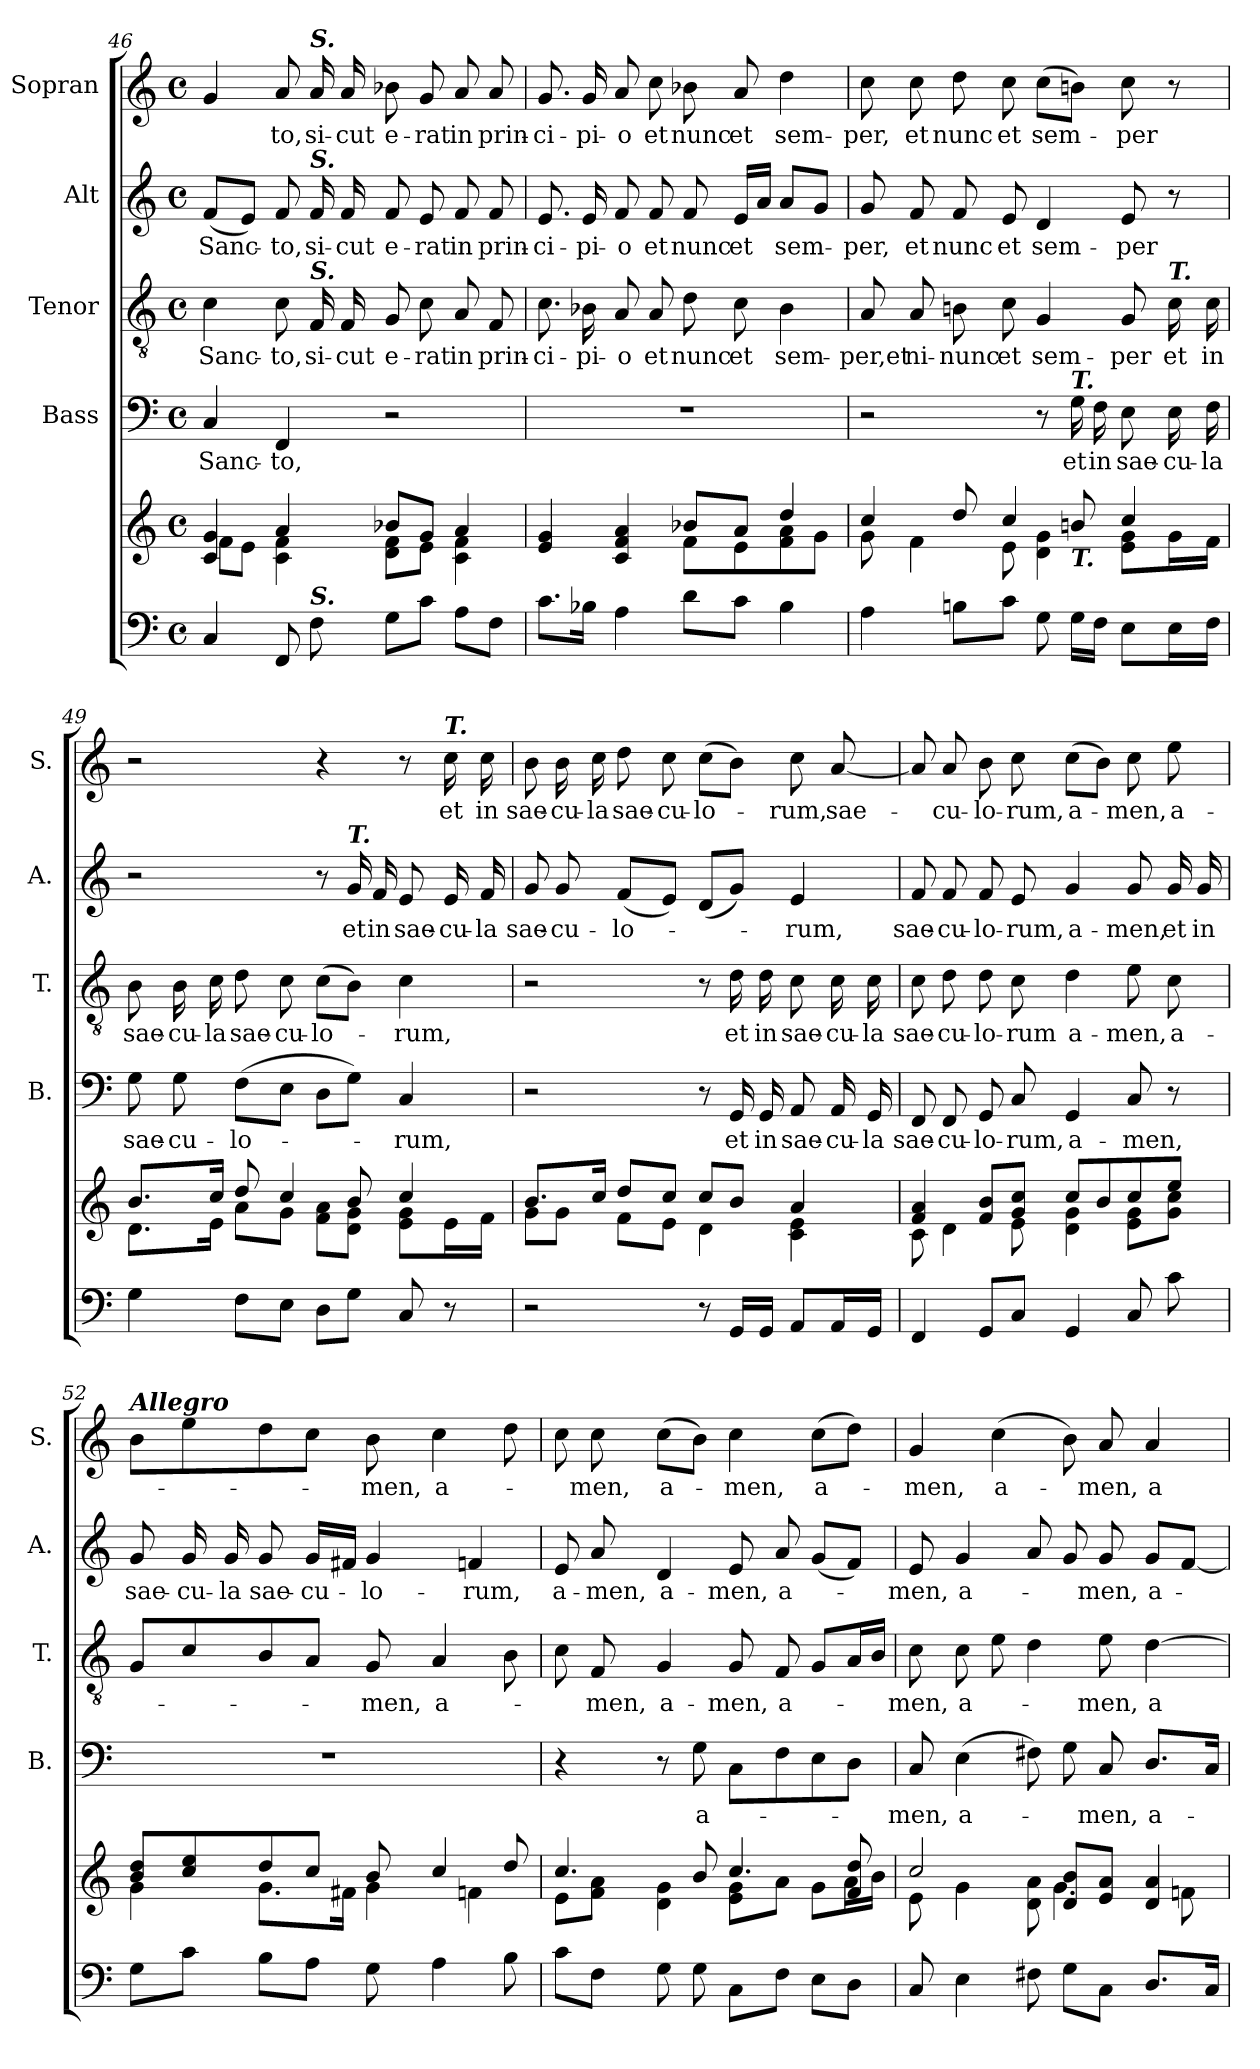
**kern	**kern	**kern	**text	**kern	**text	**kern	**text	**kern	**text
*part5	*part5	*part4	*part4	*part3	*part3	*part2	*part2	*part1	*part1
*staff6	*staff5	*staff4	*staff4	*staff3	*staff3	*staff2	*staff2	*staff1	*staff1
*	*	*I"Bass	*	*I"Tenor	*	*I"Alt	*	*I"Sopran	*
*	*	*I'B.	*	*I'T.	*	*I'A.	*	*I'S.	*
*clefF4	*clefG2	*clefF4	*	*clefGv2	*	*clefG2	*	*clefG2	*
*k[]	*k[]	*k[]	*	*k[]	*	*k[]	*	*k[]	*
*C:	*C:	*C:	*	*C:	*	*C:	*	*C:	*
*M4/4	*M4/4	*M4/4	*	*M4/4	*	*M4/4	*	*M4/4	*
*met(c)	*met(c)	*met(c)	*	*met(c)	*	*met(c)	*	*met(c)	*
=46	=46	=46	=46	=46	=46	=46	=46	=46	=46
*	*^	*	*	*	*	*	*	*	*
!	!	!	!	!LO:LY:b	!	!LO:LY:b	!	!LO:LY:b	!	!
4C/	4c/ 4g/	8f\L	4C/	Sanc-	4c\	Sanc-	(<8f/L	Sanc-	4g/	.
.	.	8e\J	.	.	.	.	8e/J)	.	.	.
!	!	!	!	!LO:LY:b	!	!LO:LY:b	!	!LO:LY:b	!	!LO:LY:b
8FF/	4a/	4c\ 4f\	4FF/	-to,	8c\	-to,	8f/	-to,	8a/	-to,
!	!	!	!	!	!	!	!	!	!LO:TX:a:Bi:t=S.	!
!	!	!	!	!	!	!	!LO:TX:a:Bi:t=S.	!	!	!
!	!	!	!	!	!LO:TX:a:Bi:t=S.	!	!	!	!	!
!LO:TX:a:Bi:t=S.	!	!	!	!	!	!	!	!	!	!
!	!	!	!	!	!	!LO:LY:b	!	!LO:LY:b	!	!LO:LY:b
8F\	.	.	.	.	16F/	si-	16f/	si-	16a/	si-
!	!	!	!	!	!	!LO:LY:b	!	!LO:LY:b	!	!LO:LY:b
.	.	.	.	.	16F/	-cut	16f/	-cut	16a/	-cut
!	!	!	!	!	!	!LO:LY:b	!	!LO:LY:b	!	!LO:LY:b
8G\L	8b-X/L	8d\ 8f\L	2r	.	8G/	e-	8f/	e-	8b-X\	e-
!	!	!	!	!	!	!LO:LY:b	!	!LO:LY:b	!	!LO:LY:b
8c\J	8g/J	8e\J	.	.	8c\	-rat	8e/	-rat	8g/	-rat
!	!	!	!	!	!	!LO:LY:b	!	!LO:LY:b	!	!LO:LY:b
8A\L	4a/	4c\ 4f\	.	.	8A/	in	8f/	in	8a/	in
!	!	!	!	!	!	!LO:LY:b	!	!LO:LY:b	!	!LO:LY:b
8F\J	.	.	.	.	8F/	prin-	8f/	prin-	8a/	prin-
=47	=47	=47	=47	=47	=47	=47	=47	=47	=47	=47
!	!	!	!	!	!	!LO:LY:b	!	!LO:LY:b	!	!LO:LY:b
8.c\L	4e/ 4g/	2ryy	1r	.	8.c\	-ci-	8.e/	-ci-	8.g/	-ci-
!	!	!	!	!	!	!LO:LY:b	!	!LO:LY:b	!	!LO:LY:b
16B-X\Jk	.	.	.	.	16B-X\	-pi-	16e/	-pi-	16g/	-pi-
!	!	!	!	!	!	!LO:LY:b	!	!LO:LY:b	!	!LO:LY:b
4A\	4c/ 4f/ 4a/	.	.	.	8A/	-o	8f/	-o	8a/	-o
!	!	!	!	!	!	!LO:LY:b	!	!LO:LY:b	!	!LO:LY:b
.	.	.	.	.	8A/	et	8f/	et	8cc\	et
!	!	!	!	!	!	!LO:LY:b	!	!LO:LY:b	!	!LO:LY:b
8d\L	8b-X/L	8f\L	.	.	8d\	nunc	8f/	nunc	8b-X\	nunc
!	!	!	!	!	!	!LO:LY:b	!	!LO:LY:b	!	!LO:LY:b
8c\J	8a/J	8e\	.	.	8c\	et	16e/LL	et	8a/	et
.	.	.	.	.	.	.	16a/JJ	.	.	.
!	!	!	!	!	!	!LO:LY:b	!	!LO:LY:b	!	!LO:LY:b
4B-\	4dd/	8f\ 8a\	.	.	4B-\	sem-	8a/L	sem-	4dd\	sem-
.	.	8g\J	.	.	.	.	8g/J	.	.	.
!!LO:PB:g=z
=48	=48	=48	=48	=48	=48	=48	=48	=48	=48	=48
!	!	!	!	!	!	!LO:LY:b	!	!LO:LY:b	!	!LO:LY:b
4A\	4cc/	8g\	2r	.	8A/	-per,et	8g/	-per,	8cc\	-per,
!	!	!	!	!	!	!LO:LY:b	!	!LO:LY:b	!	!LO:LY:b
.	.	4f\	.	.	8A/	ni-	8f/	et	8cc\	et
!	!	!	!	!	!	!LO:LY:b	!	!LO:LY:b	!	!LO:LY:b
8Bn\L	8dd/	.	.	.	8Bn\	-nunc	8f/	nunc	8dd\	nunc
!	!	!	!	!	!	!LO:LY:b	!	!LO:LY:b	!	!LO:LY:b
8c\J	4cc/	8e\	.	.	8c\	et	8e/	et	8cc\	et
!	!	!	!	!	!	!LO:LY:b	!	!LO:LY:b	!	!LO:LY:b
8G\	.	4d\ 4g\	8r	.	4G/	sem-	4d/	sem-	(>8cc\L	sem-
!	!	!	!LO:TX:a:Bi:t=T.	!	!	!	!	!	!	!
!	!LO:TX:b:Bi:t=T.	!	!	!	!	!	!	!	!	!
!	!	!	!	!LO:LY:b	!	!	!	!	!	!
16G\LL	8bn/	.	16G\	et	.	.	.	.	8bn\J)	.
!	!	!	!	!LO:LY:b	!	!	!	!	!	!
16F\JJ	.	.	16F\	in	.	.	.	.	.	.
!	!	!	!	!LO:LY:b	!	!LO:LY:b	!	!LO:LY:b	!	!LO:LY:b
8E\L	4cc/	8e\ 8g\L	8E\	sae-	8G/	-per	8e/	-per	8cc\	-per
!	!	!	!	!	!LO:TX:a:Bi:t=T.	!	!	!	!	!
!	!	!	!	!LO:LY:b	!	!LO:LY:b	!	!	!	!
16E\L	.	16g\L	16E\	-cu-	16c\	et	8r	.	8r	.
!	!	!	!	!LO:LY:b	!	!LO:LY:b	!	!	!	!
16F\JJ	.	16f\JJ	16F\	-la	16c\	in	.	.	.	.
=49	=49	=49	=49	=49	=49	=49	=49	=49	=49	=49
!	!	!	!	!LO:LY:b	!	!LO:LY:b	!	!	!	!
4G\	8.b/L	8.d\L	8G\	sae-	8B\	sae-	2r	.	2r	.
!	!	!	!	!LO:LY:b	!	!LO:LY:b	!	!	!	!
.	.	.	8G\	-cu-	16B\	-cu-	.	.	.	.
!	!	!	!	!	!	!LO:LY:b	!	!	!	!
.	16cc/Jk	16e\Jk	.	.	16c\	-la	.	.	.	.
!	!	!	!	!LO:LY:b	!	!LO:LY:b	!	!	!	!
8F\L	8dd/	8a\L	(>8F\L	-lo-	8d\	sae-	.	.	.	.
!	!	!	!	!	!	!LO:LY:b	!	!	!	!
8E\J	4cc/	8g\J	8E\J	.	8c\	-cu-	.	.	.	.
!	!	!	!	!	!	!LO:LY:b	!	!	!	!
8D\L	.	8f\ 8a\L	8D\L	.	(>8c\L	-lo-	8r	.	4r	.
!	!	!	!	!	!	!	!LO:TX:a:Bi:t=T.	!	!	!
!	!	!	!	!	!	!	!	!LO:LY:b	!	!
8G\J	8b/	8d\ 8g\J	8G\J)	.	8B\J)	.	16g/	et	.	.
!	!	!	!	!	!	!	!	!LO:LY:b	!	!
.	.	.	.	.	.	.	16f/	in	.	.
!	!	!	!	!LO:LY:b	!	!LO:LY:b	!	!LO:LY:b	!	!
8C/	4cc/	8e\ 8g\L	4C/	-rum,	4c\	-rum,	8e/	sae-	8r	.
!	!	!	!	!	!	!	!	!	!LO:TX:a:Bi:t=T.	!
!	!	!	!	!	!	!	!	!LO:LY:b	!	!LO:LY:b
8r	.	16e\L	.	.	.	.	16e/	-cu-	16cc\	et
!	!	!	!	!	!	!	!	!LO:LY:b	!	!LO:LY:b
.	.	16f\JJ	.	.	.	.	16f/	-la	16cc\	in
=50	=50	=50	=50	=50	=50	=50	=50	=50	=50	=50
!	!	!	!	!	!	!	!	!LO:LY:b	!	!LO:LY:b
2r	8.b/L	8g\L	2r	.	2r	.	8g/	sae-	8b\	sae-
!	!	!	!	!	!	!	!	!LO:LY:b	!	!LO:LY:b
.	.	8g\J	.	.	.	.	8g/	-cu-	16b\	-cu-
!	!	!	!	!	!	!	!	!	!	!LO:LY:b
.	16cc/Jk	.	.	.	.	.	.	.	16cc\	-la
!	!	!	!	!	!	!	!	!LO:LY:b	!	!LO:LY:b
.	8dd/L	8f\L	.	.	.	.	(<8f/L	-lo-	8dd\	sae-
!	!	!	!	!	!	!	!	!	!	!LO:LY:b
.	8cc/J	8e\J	.	.	.	.	8e/J)	.	8cc\	-cu-
!	!	!	!	!	!	!	!	!	!	!LO:LY:b
8r	8cc/L	4d\	8r	.	8r	.	(<8d/L	.	(>8cc\L	-lo-
!	!	!	!	!LO:LY:b	!	!LO:LY:b	!	!	!	!
16GG/LL	8b/J	.	16GG/	et	16d\	et	8g/J)	.	8b\J)	.
!	!	!	!	!LO:LY:b	!	!LO:LY:b	!	!	!	!
16GG/JJ	.	.	16GG/	in	16d\	in	.	.	.	.
!	!	!	!	!LO:LY:b	!	!LO:LY:b	!	!LO:LY:b	!	!LO:LY:b
8AA/L	4a/	4c\ 4e\	8AA/	sae-	8c\	sae-	4e/	-rum,	8cc\	-rum,
!	!	!	!	!LO:LY:b	!	!LO:LY:b	!	!	!	!LO:LY:b
16AA/L	.	.	16AA/	-cu-	16c\	-cu-	.	.	[8a/	sae-
!	!	!	!	!LO:LY:b	!	!LO:LY:b	!	!	!	!
16GG/JJ	.	.	16GG/	-la	16c\	-la	.	.	.	.
!!LO:LB:g=z
=51	=51	=51	=51	=51	=51	=51	=51	=51	=51	=51
!	!	!	!	!LO:LY:b	!	!LO:LY:b	!	!LO:LY:b	!	!
4FF/	4f/ 4a/	8c\	8FF/	sae-	8c\	sae-	8f/	sae-	8a/]	.
!	!	!	!	!LO:LY:b	!	!LO:LY:b	!	!LO:LY:b	!	!LO:LY:b
.	.	4d\	8FF/	-cu-	8d\	-cu-	8f/	-cu-	8a/	-cu-
!	!	!	!	!LO:LY:b	!	!LO:LY:b	!	!LO:LY:b	!	!LO:LY:b
8GG/L	8f/ 8b/L	.	8GG/	-lo-	8d\	-lo-	8f/	-lo-	8b\	-lo-
!	!	!	!	!LO:LY:b	!	!LO:LY:b	!	!LO:LY:b	!	!LO:LY:b
8C/J	8g/ 8cc/J	8e\	8C/	-rum,	8c\	-rum	8e/	-rum,	8cc\	-rum,
!	!	!	!	!LO:LY:b	!	!LO:LY:b	!	!LO:LY:b	!	!LO:LY:b
4GG/	8cc/L	4d\ 4g\	4GG/	a-	4d\	a-	4g/	a-	(>8cc\L	a-
.	8b/	.	.	.	.	.	.	.	8b\J)	.
!	!	!	!	!LO:LY:b	!	!LO:LY:b	!	!LO:LY:b	!	!LO:LY:b
8C/	8cc/	8e\ 8g\L	8C/	-men,	8e\	-men,	8g/	-men,	8cc\	-men,
!	!	!	!	!	!	!LO:LY:b	!	!LO:LY:b	!	!LO:LY:b
8c\	8ee/J	8g\ 8cc\J	8r	.	8c\	a-	16g/	et	8ee\	a-
!	!	!	!	!	!	!	!	!LO:LY:b	!	!
.	.	.	.	.	.	.	16g/	in	.	.
=52	=52	=52	=52	=52	=52	=52	=52	=52	=52	=52
!	!	!	!	!	!	!	!	!	!LO:TX:a:Bi:t=Allegro	!
!	!	!	!	!	!	!	!	!LO:LY:b	!	!
8G\L	8b/ 8dd/L	4g\	1r	.	8G/L	.	8g/	sae-	8b\L	.
!	!	!	!	!	!	!	!	!LO:LY:b	!	!
8c\J	8cc/ 8ee/	.	.	.	8c/	.	16g/	-cu-	8ee\	.
!	!	!	!	!	!	!	!	!LO:LY:b	!	!
.	.	.	.	.	.	.	16g/	-la	.	.
!	!	!	!	!	!	!	!	!LO:LY:b	!	!
8B\L	8dd/	8.g\L	.	.	8B/	.	8g/	sae-	8dd\	.
!	!	!	!	!	!	!	!	!LO:LY:b	!	!
8A\J	8cc/J	.	.	.	8A/J	.	16g/LL	-cu-	8cc\J	.
.	.	16f#X\Jk	.	.	.	.	16f#X/JJ	.	.	.
!	!	!	!	!	!	!LO:LY:b	!	!LO:LY:b	!	!LO:LY:b
8G\	8b/	4g\	.	.	8G/	-men,	4g/	-lo-	8b\	-men,
!	!	!	!	!	!	!LO:LY:b	!	!	!	!LO:LY:b
4A\	4cc/	.	.	.	4A/	a-	.	.	4cc\	a-
!	!	!	!	!	!	!	!	!LO:LY:b	!	!
.	.	4fn\	.	.	.	.	4fn/	-rum,	.	.
8B\	8dd/	.	.	.	8B\	.	.	.	8dd\	.
=53	=53	=53	=53	=53	=53	=53	=53	=53	=53	=53
!	!	!	!	!	!	!	!	!LO:LY:b	!	!
8c\L	4.cc/	8e\L	4r	.	8c\	.	8e/	a-	8cc\	.
!	!	!	!	!	!	!LO:LY:b	!	!LO:LY:b	!	!LO:LY:b
8F\J	.	8f\ 8a\J	.	.	8F/	-men,	8a/	-men,	8cc\	-men,
!	!	!	!	!	!	!LO:LY:b	!	!LO:LY:b	!	!LO:LY:b
8G\	.	4d\ 4g\	8r	.	4G/	a-	4d/	a-	(>8cc\L	a-
!	!	!	!	!LO:LY:b	!	!	!	!	!	!
8G\	8b/	.	8G\	a-	.	.	.	.	8b\J)	.
!	!	!	!	!	!	!LO:LY:b	!	!LO:LY:b	!	!LO:LY:b
8C\L	4.cc/	8e\ 8g\L	8C\L	.	8G/	-men,	8e/	-men,	4cc\	-men,
!	!	!	!	!	!	!LO:LY:b	!	!LO:LY:b	!	!
8F\J	.	8a\J	8F\	.	8F/	a-	8a/	a-	.	.
!	!	!	!	!	!	!	!	!	!	!LO:LY:b
8E\L	.	8g\L	8E\	.	8G/L	.	(<8g/L	.	(>8cc\L	a-
8D\J	8f/ 8dd/	16a\L	8D\J	.	16A/L	.	8f/J)	.	8dd\J)	.
.	.	16b\JJ	.	.	16B/JJ	.	.	.	.	.
!!LO:PB:g=z
=54	=54	=54	=54	=54	=54	=54	=54	=54	=54	=54
!	!	!	!	!LO:LY:b	!	!LO:LY:b	!	!LO:LY:b	!	!LO:LY:b
8C/	2cc/	8e\	8C/	-men,	8c\	-men,	8e/	-men,	4g/	-men,
!	!	!	!	!LO:LY:b	!	!LO:LY:b	!	!LO:LY:b	!	!
4E\	.	4g\	(>4E\	a-	8c\	a-	4g/	a-	.	.
!	!	!	!	!	!	!	!	!	!	!LO:LY:b
.	.	.	.	.	8e\	.	.	.	(>4cc\	a-
8F#X\	.	8d\ 8a\	8F#X\)	.	4d\	.	8a/	.	.	.
8G\L	8d/ 8b/L	4.g\	8G\	.	.	.	8g/	.	8b\)	.
!	!	!	!	!LO:LY:b	!	!LO:LY:b	!	!LO:LY:b	!	!LO:LY:b
8C\J	8e/ 8a/J	.	8C/	-men,	8e\	-men,	8g/	-men,	8a/	-men,
!	!	!	!	!LO:LY:b	!	!LO:LY:b	!	!LO:LY:b	!	!LO:LY:b
8.D/L	4d/ 4a/	.	8.D/L	a-	[4d\	a-	8g/L	a-	4a/	a-
.	.	8fn\	.	.	.	.	[8f/J	.	.	.
16C/Jk	.	.	16C/Jk	.	.	.	.	.	.	.
*	*v	*v	*	*	*	*	*	*	*	*
=	=	=	=	=	=	=	=	=	=
*-	*-	*-	*-	*-	*-	*-	*-	*-	*-
